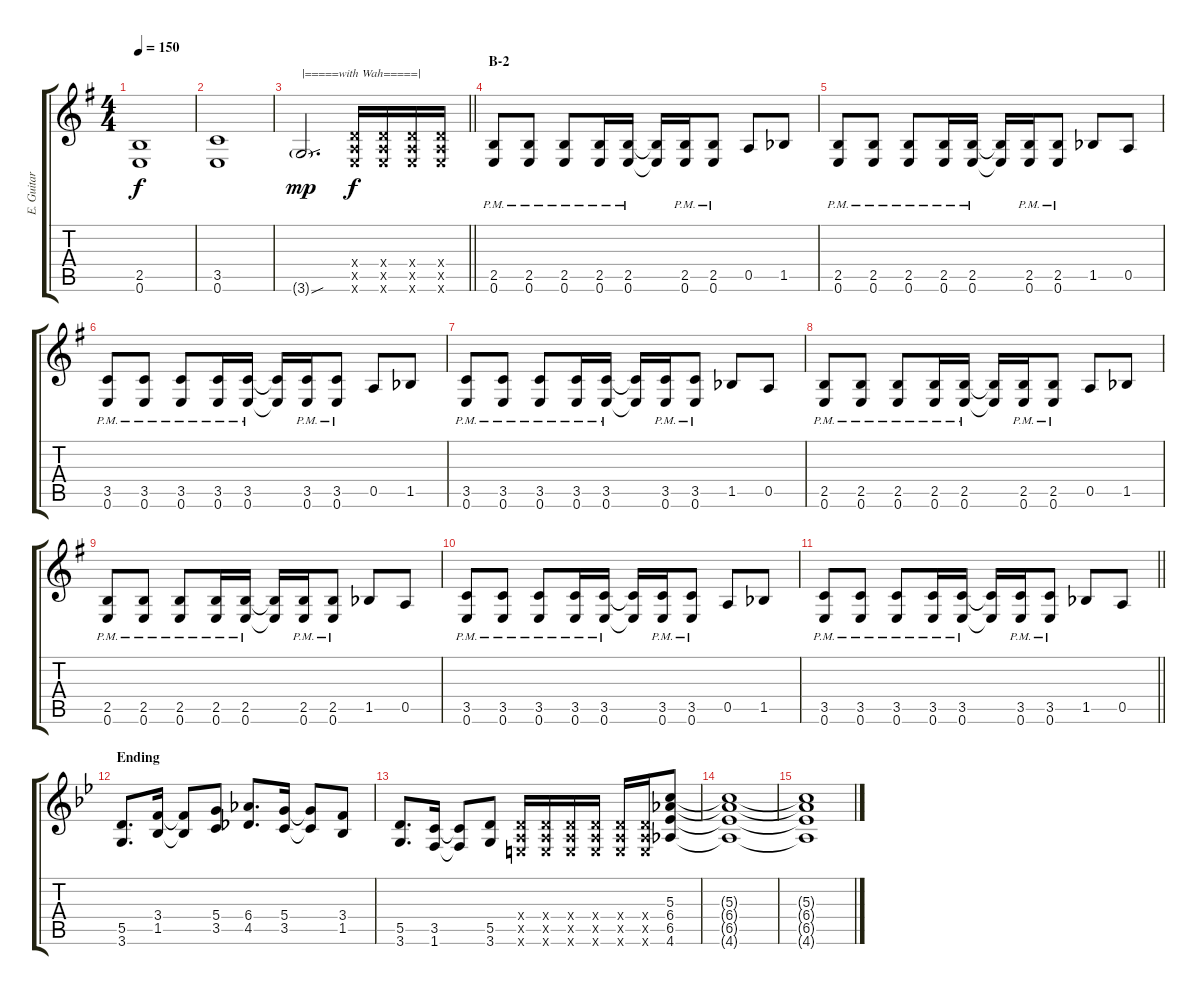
\track ("E. Guitar II" "E. Guitar ") {instrument overdrivenguitar}
\staff {score tabs}
\tuning (E4 B3 G3 D3 A2 E2) {hide}
\ts (4 4)
\tempo 150
\clef g2
\ks g
(2.5{t} 0.6{t}).1{dy f} |
(3.5 0.6).1 |
\barLineRight lightlight
3.6{sou g}.2{d txt "|=====with Wah=====|" dy mp} (0.4{x} 0.5{x} 0.6{x}).16{dy f} (0.4{x} 0.5{x} 0.6{x}).16 (0.4{x} 0.5{x} 0.6{x}).16 (0.4{x} 0.5{x} 0.6{x}).16 |
\section ("" "B-2")
(2.5{pm} 0.6{pm}).8 (2.5{pm} 0.6{pm}).8 (2.5{pm} 0.6{pm}).8 (2.5{pm} 0.6{pm}).16 (2.5{pm} 0.6{pm}).16 (2.5{t} 0.6{t}).16 (2.5{pm} 0.6{pm}).16 (2.5{pm} 0.6{pm}).8 0.5.8 1.5{acc b}.8 |
(2.5{pm} 0.6{pm}).8 (2.5{pm} 0.6{pm}).8 (2.5{pm} 0.6{pm}).8 (2.5{pm} 0.6{pm}).16 (2.5{pm} 0.6{pm}).16 (2.5{t} 0.6{t}).16 (2.5{pm} 0.6{pm}).16 (2.5{pm} 0.6{pm}).8 1.5{acc b}.8 0.5.8 |
(3.5{pm} 0.6{pm}).8 (3.5{pm} 0.6{pm}).8 (3.5{pm} 0.6{pm}).8 (3.5{pm} 0.6{pm}).16 (3.5{pm} 0.6{pm}).16 (3.5{t} 0.6{t}).16 (3.5{pm} 0.6{pm}).16 (3.5{pm} 0.6{pm}).8 0.5.8 1.5{acc b}.8 |
(3.5{pm} 0.6{pm}).8 (3.5{pm} 0.6{pm}).8 (3.5{pm} 0.6{pm}).8 (3.5{pm} 0.6{pm}).16 (3.5{pm} 0.6{pm}).16 (3.5{t} 0.6{t}).16 (3.5{pm} 0.6{pm}).16 (3.5{pm} 0.6{pm}).8 1.5{acc b}.8 0.5.8 |
(2.5{pm} 0.6{pm}).8 (2.5{pm} 0.6{pm}).8 (2.5{pm} 0.6{pm}).8 (2.5{pm} 0.6{pm}).16 (2.5{pm} 0.6{pm}).16 (2.5{t} 0.6{t}).16 (2.5{pm} 0.6{pm}).16 (2.5{pm} 0.6{pm}).8 0.5.8 1.5{acc b}.8 |
(2.5{pm} 0.6{pm}).8 (2.5{pm} 0.6{pm}).8 (2.5{pm} 0.6{pm}).8 (2.5{pm} 0.6{pm}).16 (2.5{pm} 0.6{pm}).16 (2.5{t} 0.6{t}).16 (2.5{pm} 0.6{pm}).16 (2.5{pm} 0.6{pm}).8 1.5{acc b}.8 0.5.8 |
(3.5{pm} 0.6{pm}).8 (3.5{pm} 0.6{pm}).8 (3.5{pm} 0.6{pm}).8 (3.5{pm} 0.6{pm}).16 (3.5{pm} 0.6{pm}).16 (3.5{t} 0.6{t}).16 (3.5{pm} 0.6{pm}).16 (3.5{pm} 0.6{pm}).8 0.5.8 1.5{acc b}.8 |
\barLineRight lightlight
(3.5{pm} 0.6{pm}).8 (3.5{pm} 0.6{pm}).8 (3.5{pm} 0.6{pm}).8 (3.5{pm} 0.6{pm}).16 (3.5{pm} 0.6{pm}).16 (3.5{t} 0.6{t}).16 (3.5{pm} 0.6{pm}).16 (3.5{pm} 0.6{pm}).8 1.5{acc b}.8 0.5.8 |
\section ("" "Ending")
\ks bb
(5.5 3.6).8{d} (3.4 1.5).16 (3.4{t} 1.5{t}).8 (5.4 3.5).8 (6.4 4.5).8{d} (5.4 3.5).16 (5.4{t} 3.5{t}).8 (3.4 1.5).8 |
(5.5 3.6).8{d} (3.5 1.6).16 (3.5{t} 1.6{t}).8 (5.5 3.6).8 (0.4{x} 0.5{x} 0.6{x}).16 (0.4{x} 0.5{x} 0.6{x}).16 (0.4{x} 0.5{x} 0.6{x}).16 (0.4{x} 0.5{x} 0.6{x}).16 (0.4{x} 0.5{x} 0.6{x}).16 (0.4{x} 0.5{x} 0.6{x}).16 (5.3 6.4 6.5 4.6).8 |
(5.3{t} 6.4{t} 6.5{t} 4.6{t}).1 |
(5.3{t} 6.4{t} 6.5{t} 4.6{t}).1
